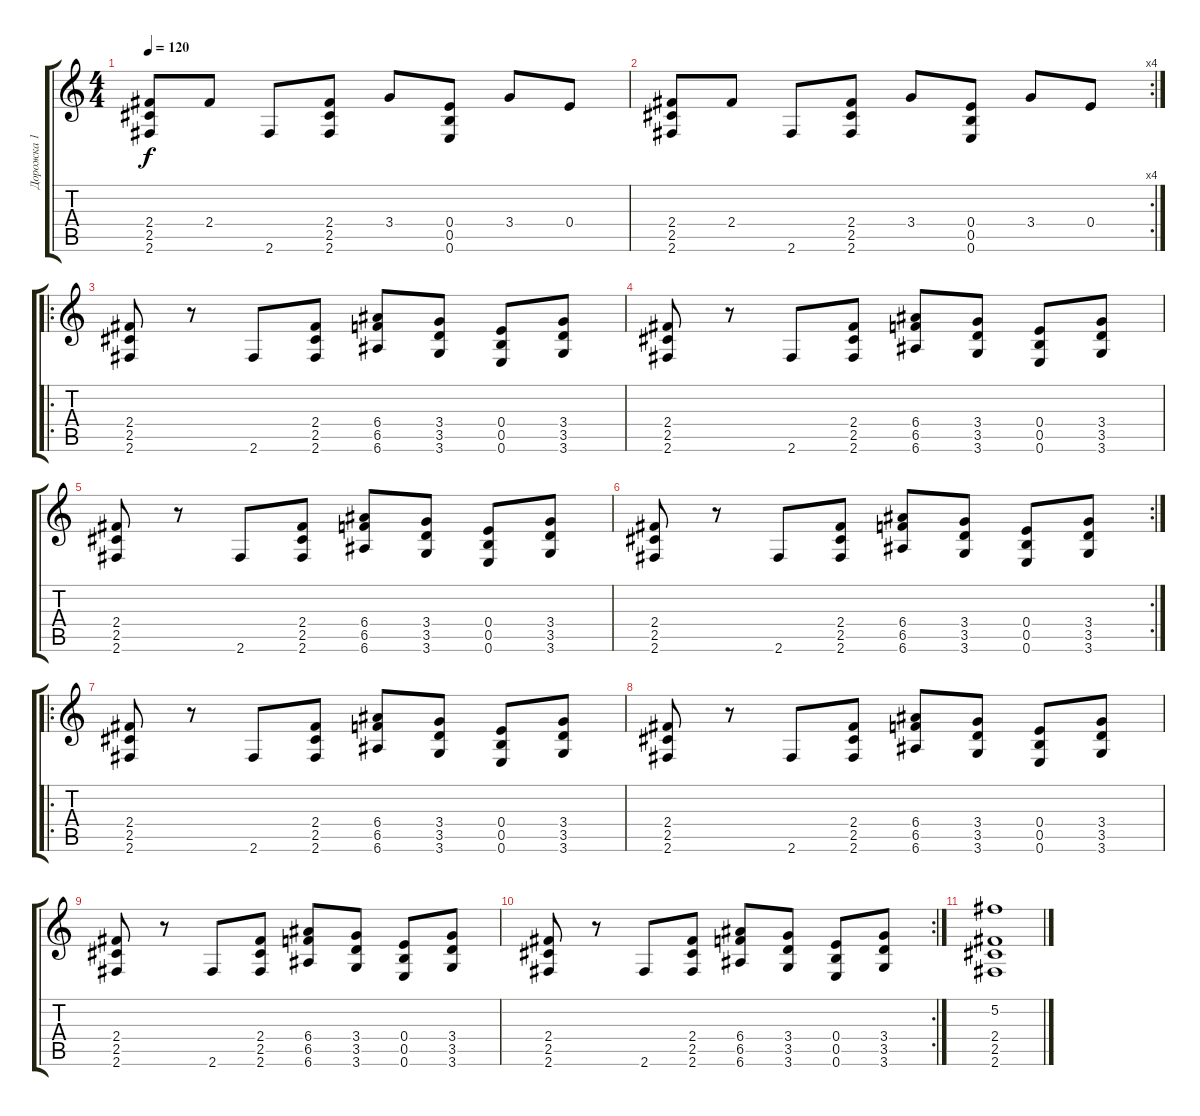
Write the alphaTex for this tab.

\track ("Дорожка 1" "Дорожка 1") {instrument distortionguitar}
\staff {score tabs}
\tuning (Gb4 Db4 A3 E3 B2 E2) {hide}
\ts (4 4)
\tempo 120
\clef g2
\ks c
(2.4 2.5 2.6).8{dy f} 2.4.8 2.6.8 (2.4 2.5 2.6).8 3.4.8 (0.4 0.5 0.6).8 3.4.8 0.4.8 |
\rc 4
(2.4 2.5 2.6).8 2.4.8 2.6.8 (2.4 2.5 2.6).8 3.4.8 (0.4 0.5 0.6).8 3.4.8 0.4.8 |
\ro
(2.4 2.5 2.6).8 r.8 2.6.8 (2.4 2.5 2.6).8 (6.4 6.5 6.6).8 (3.4 3.5 3.6).8 (0.4 0.5 0.6).8 (3.4 3.5 3.6).8 |
(2.4 2.5 2.6).8 r.8 2.6.8 (2.4 2.5 2.6).8 (6.4 6.5 6.6).8 (3.4 3.5 3.6).8 (0.4 0.5 0.6).8 (3.4 3.5 3.6).8 |
(2.4 2.5 2.6).8 r.8 2.6.8 (2.4 2.5 2.6).8 (6.4 6.5 6.6).8 (3.4 3.5 3.6).8 (0.4 0.5 0.6).8 (3.4 3.5 3.6).8 |
\rc 2
(2.4 2.5 2.6).8 r.8 2.6.8 (2.4 2.5 2.6).8 (6.4 6.5 6.6).8 (3.4 3.5 3.6).8 (0.4 0.5 0.6).8 (3.4 3.5 3.6).8 |
\ro
(2.4 2.5 2.6).8 r.8 2.6.8 (2.4 2.5 2.6).8 (6.4 6.5 6.6).8 (3.4 3.5 3.6).8 (0.4 0.5 0.6).8 (3.4 3.5 3.6).8 |
(2.4 2.5 2.6).8 r.8 2.6.8 (2.4 2.5 2.6).8 (6.4 6.5 6.6).8 (3.4 3.5 3.6).8 (0.4 0.5 0.6).8 (3.4 3.5 3.6).8 |
(2.4 2.5 2.6).8 r.8 2.6.8 (2.4 2.5 2.6).8 (6.4 6.5 6.6).8 (3.4 3.5 3.6).8 (0.4 0.5 0.6).8 (3.4 3.5 3.6).8 |
\rc 2
(2.4 2.5 2.6).8 r.8 2.6.8 (2.4 2.5 2.6).8 (6.4 6.5 6.6).8 (3.4 3.5 3.6).8 (0.4 0.5 0.6).8 (3.4 3.5 3.6).8 |
(5.2 2.4 2.5 2.6).1
